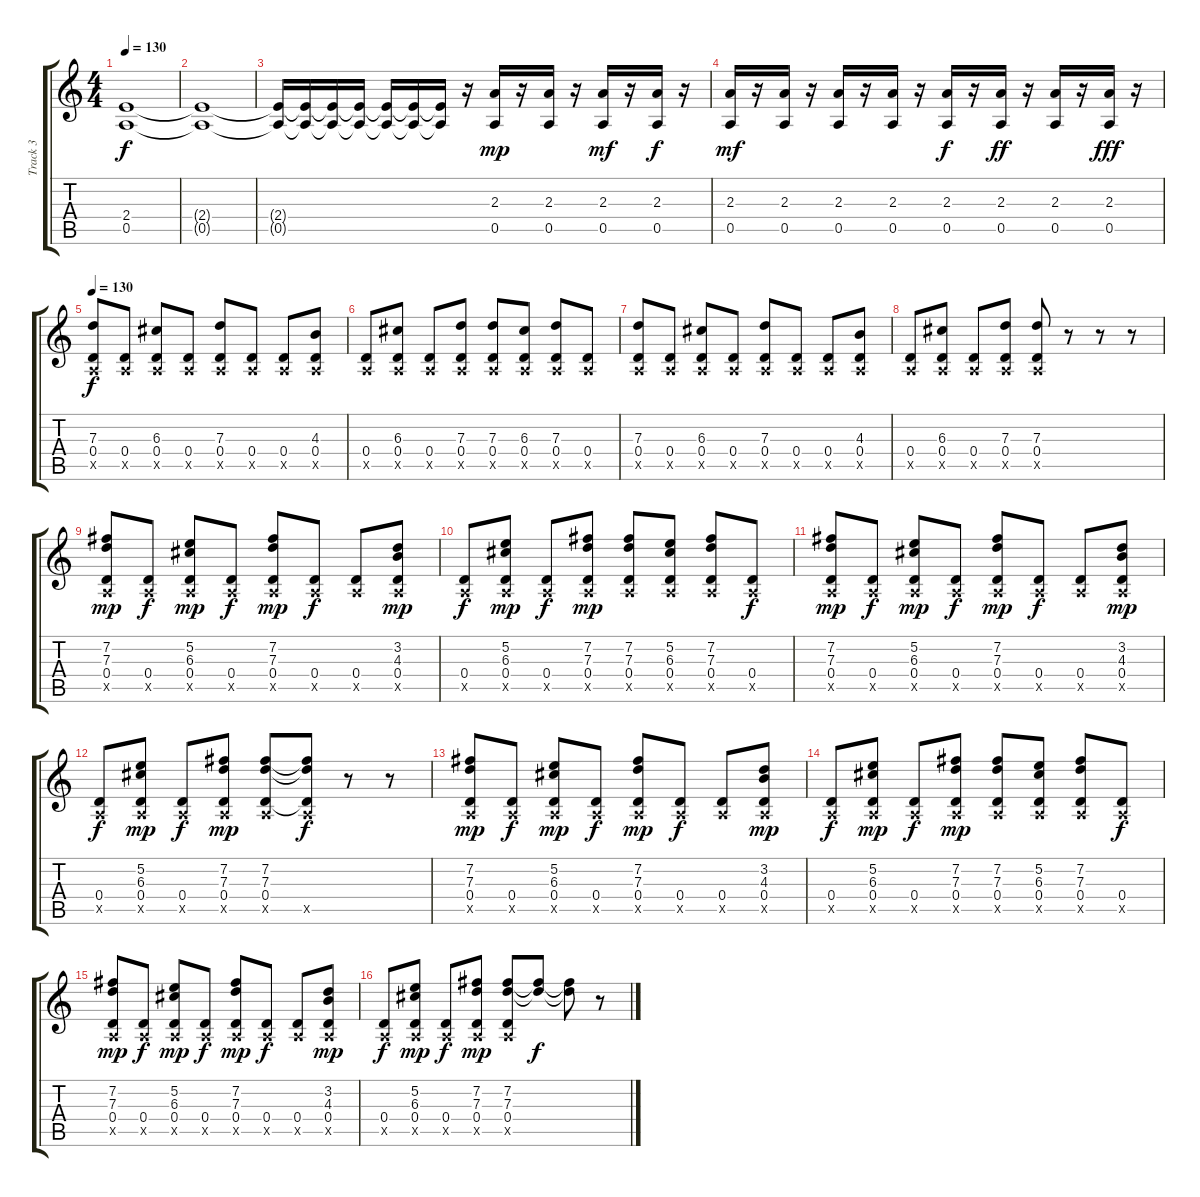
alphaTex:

\track ("Track 3" "Track 3") {instrument distortionguitar}
\staff {score tabs}
\tuning (E4 B3 G3 D3 A2 E2) {hide}
\ts (4 4)
\tempo 130
\clef g2
\ks c
(2.4{t} 0.5{t}).1{dy f} |
(2.4{t} 0.5{t}).1 |
(2.4{t} 0.5{t}).16 (2.4{t} 0.5{t}).16 (2.4{t} 0.5{t}).16 (2.4{t} 0.5{t}).16 (2.4{t} 0.5{t}).16 (2.4{t} 0.5{t}).16 (2.4{t} 0.5{t}).16 r.16 (2.3 0.5).16{dy mp} r.16 (2.3 0.5).16 r.16 (2.3 0.5).16{dy mf} r.16 (2.3 0.5).16{dy f} r.16 |
(2.3 0.5).16{dy mf} r.16 (2.3 0.5).16 r.16 (2.3 0.5).16 r.16 (2.3 0.5).16 r.16 (2.3 0.5).16{dy f} r.16 (2.3 0.5).16{dy ff} r.16 (2.3 0.5).16 r.16 (2.3 0.5).16{dy fff} r.16 |
\tempo 130
(7.3 0.4 0.5{x}).8{dy f balance 16} (0.4 0.5{x}).8 (6.3 0.4 0.5{x}).8 (0.4 0.5{x}).8 (7.3 0.4 0.5{x}).8 (0.4 0.5{x}).8 (0.4 0.5{x}).8 (4.3 0.4 0.5{x}).8 |
(0.4 0.5{x}).8 (6.3 0.4 0.5{x}).8 (0.4 0.5{x}).8 (7.3 0.4 0.5{x}).8 (7.3 0.4 0.5{x}).8 (6.3 0.4 0.5{x}).8 (7.3 0.4 0.5{x}).8 (0.4 0.5{x}).8 |
(7.3 0.4 0.5{x}).8 (0.4 0.5{x}).8 (6.3 0.4 0.5{x}).8 (0.4 0.5{x}).8 (7.3 0.4 0.5{x}).8 (0.4 0.5{x}).8 (0.4 0.5{x}).8 (4.3 0.4 0.5{x}).8 |
(0.4 0.5{x}).8 (6.3 0.4 0.5{x}).8 (0.4 0.5{x}).8 (7.3 0.4 0.5{x}).8 (7.3 0.4 0.5{x}).8 r.8 r.8 r.8 |
(7.2 7.3 0.4 0.5{x}).8{dy mp balance 8} (0.4 0.5{x}).8{dy f} (5.2 6.3 0.4 0.5{x}).8{dy mp} (0.4 0.5{x}).8{dy f} (7.2 7.3 0.4 0.5{x}).8{dy mp} (0.4 0.5{x}).8{dy f} (0.4 0.5{x}).8 (3.2 4.3 0.4 0.5{x}).8{dy mp} |
(0.4 0.5{x}).8{dy f} (5.2 6.3 0.4 0.5{x}).8{dy mp} (0.4 0.5{x}).8{dy f} (7.2 7.3 0.4 0.5{x}).8{dy mp} (7.2 7.3 0.4 0.5{x}).8 (5.2 6.3 0.4 0.5{x}).8 (7.2 7.3 0.4 0.5{x}).8 (0.4 0.5{x}).8{dy f} |
(7.2 7.3 0.4 0.5{x}).8{dy mp} (0.4 0.5{x}).8{dy f} (5.2 6.3 0.4 0.5{x}).8{dy mp} (0.4 0.5{x}).8{dy f} (7.2 7.3 0.4 0.5{x}).8{dy mp} (0.4 0.5{x}).8{dy f} (0.4 0.5{x}).8 (3.2 4.3 0.4 0.5{x}).8{dy mp} |
(0.4 0.5{x}).8{dy f} (5.2 6.3 0.4 0.5{x}).8{dy mp} (0.4 0.5{x}).8{dy f} (7.2 7.3 0.4 0.5{x}).8{dy mp} (7.2 7.3 0.4 0.5{x}).8 (7.2{t} 7.3{t} 0.4{t} 0.5{x}).8{dy f} r.8 r.8 |
(7.2 7.3 0.4 0.5{x}).8{dy mp} (0.4 0.5{x}).8{dy f} (5.2 6.3 0.4 0.5{x}).8{dy mp} (0.4 0.5{x}).8{dy f} (7.2 7.3 0.4 0.5{x}).8{dy mp} (0.4 0.5{x}).8{dy f} (0.4 0.5{x}).8 (3.2 4.3 0.4 0.5{x}).8{dy mp} |
(0.4 0.5{x}).8{dy f} (5.2 6.3 0.4 0.5{x}).8{dy mp} (0.4 0.5{x}).8{dy f} (7.2 7.3 0.4 0.5{x}).8{dy mp} (7.2 7.3 0.4 0.5{x}).8 (5.2 6.3 0.4 0.5{x}).8 (7.2 7.3 0.4 0.5{x}).8 (0.4 0.5{x}).8{dy f} |
(7.2 7.3 0.4 0.5{x}).8{dy mp} (0.4 0.5{x}).8{dy f} (5.2 6.3 0.4 0.5{x}).8{dy mp} (0.4 0.5{x}).8{dy f} (7.2 7.3 0.4 0.5{x}).8{dy mp} (0.4 0.5{x}).8{dy f} (0.4 0.5{x}).8 (3.2 4.3 0.4 0.5{x}).8{dy mp} |
(0.4 0.5{x}).8{dy f} (5.2 6.3 0.4 0.5{x}).8{dy mp} (0.4 0.5{x}).8{dy f} (7.2 7.3 0.4 0.5{x}).8{dy mp} (7.2 7.3 0.4 0.5{x}).8 (7.2{t} 7.3{t}).8{dy f} (7.2{t} 7.3{t}).8 r.8
